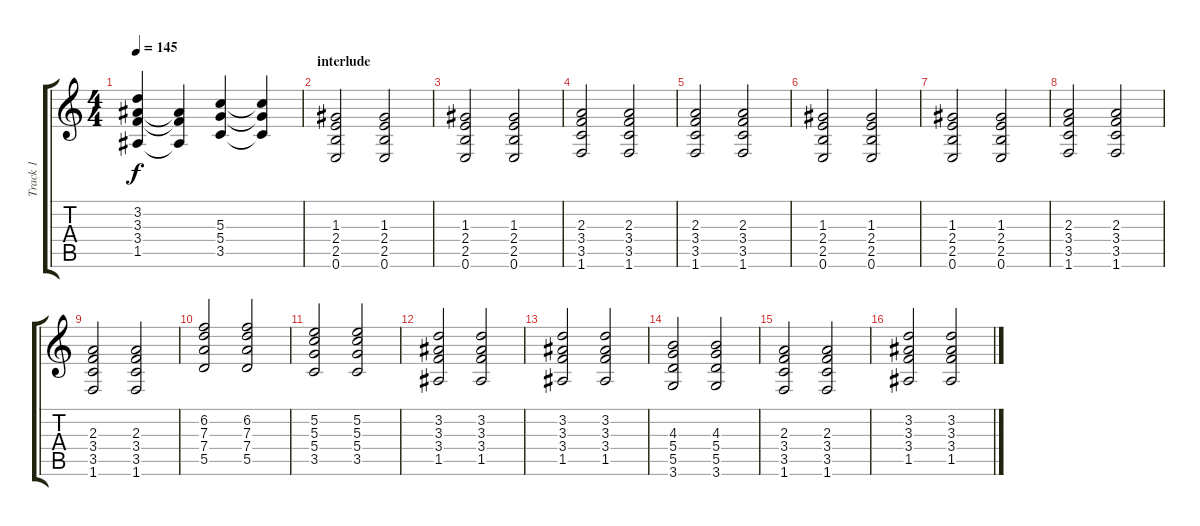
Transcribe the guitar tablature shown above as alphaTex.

\track ("Track 1" "Track 1") {instrument acousticguitarsteel}
\staff {score tabs}
\tuning (E4 B3 G3 D3 A2 E2) {hide}
\ts (4 4)
\tempo 145
\clef g2
\ks c
(3.2{t} 3.3{t} 3.4{t} 1.5{t}).4{dy f} (3.3{t} 3.4{t} 1.5{t}).4 (5.3 5.4 3.5).4 (5.3{t} 5.4{t} 3.5{t}).4 |
\section ("" "interlude")
(1.3 2.4 2.5 0.6).2 (1.3 2.4 2.5 0.6).2 |
(1.3 2.4 2.5 0.6).2 (1.3 2.4 2.5 0.6).2 |
(2.3 3.4 3.5 1.6).2 (2.3 3.4 3.5 1.6).2 |
(2.3 3.4 3.5 1.6).2 (2.3 3.4 3.5 1.6).2 |
(1.3 2.4 2.5 0.6).2 (1.3 2.4 2.5 0.6).2 |
(1.3 2.4 2.5 0.6).2 (1.3 2.4 2.5 0.6).2 |
(2.3 3.4 3.5 1.6).2 (2.3 3.4 3.5 1.6).2 |
(2.3 3.4 3.5 1.6).2 (2.3 3.4 3.5 1.6).2 |
(6.2 7.3 7.4 5.5).2 (6.2 7.3 7.4 5.5).2 |
(5.2 5.3 5.4 3.5).2 (5.2 5.3 5.4 3.5).2 |
(3.2 3.3 3.4 1.5).2 (3.2 3.3 3.4 1.5).2 |
(3.2 3.3 3.4 1.5).2 (3.2 3.3 3.4 1.5).2 |
(4.3 5.4 5.5 3.6).2 (4.3 5.4 5.5 3.6).2 |
(2.3 3.4 3.5 1.6).2 (2.3 3.4 3.5 1.6).2 |
(3.2 3.3 3.4 1.5).2 (3.2 3.3 3.4 1.5).2
